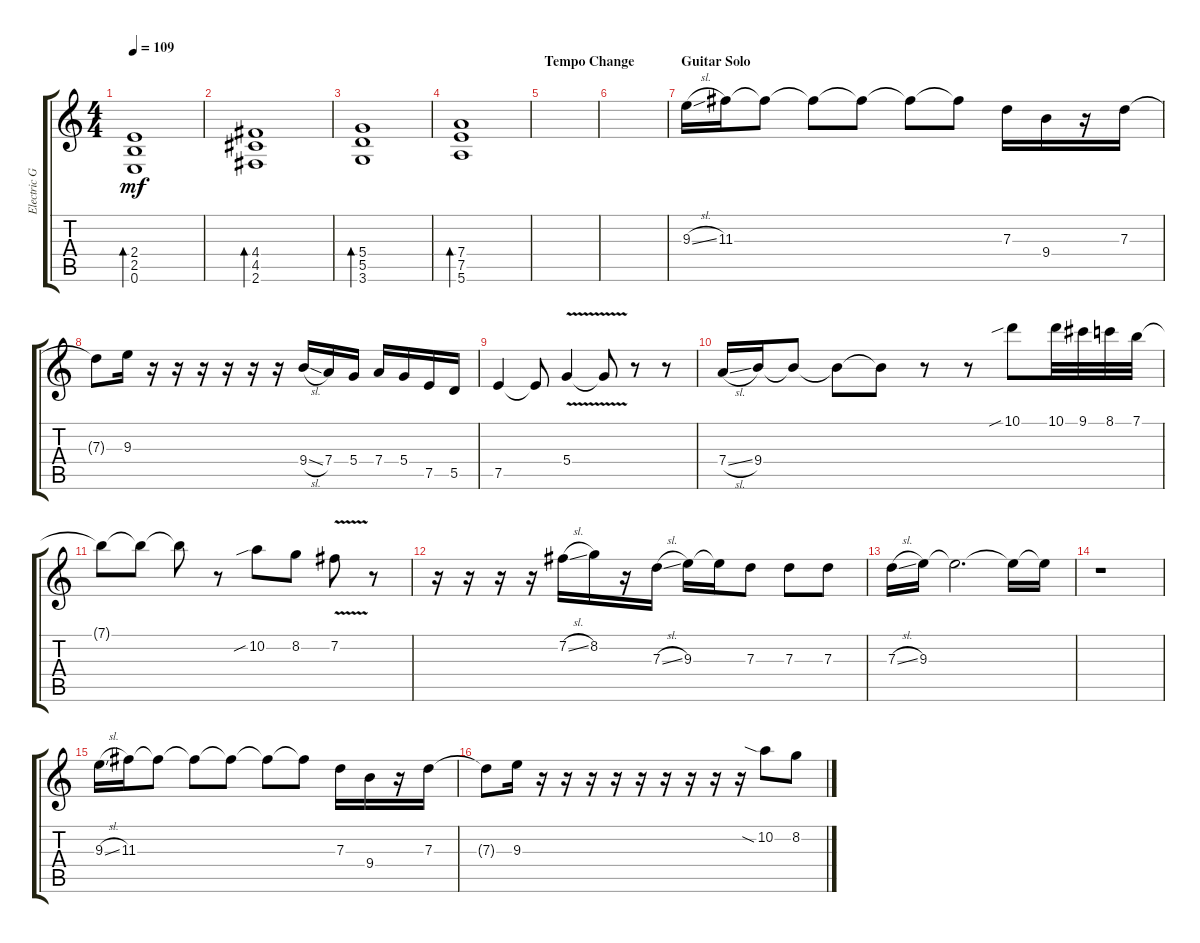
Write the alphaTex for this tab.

\track ("Electric Guitar" "Electric G") {instrument distortionguitar}
\staff {score tabs}
\tuning (E4 B3 G3 D3 A2 E2) {hide}
\ts (4 4)
\tempo 109
\clef g2
\ks c
(2.4 2.5 0.6).1{bd 30 dy mf} |
(4.4 4.5 2.6).1{bd 30} |
(5.4 5.5 3.6).1{bd 30} |
(7.4 7.5 5.6).1{bd 30} |
\section ("" "Tempo Change")
|
|
\section ("" "Guitar Solo")
9.3{sl}.16 11.3.16 11.3{t}.8 11.3{t}.8 11.3{t}.8 11.3{t}.8 11.3{t}.8 7.3.16 9.4.16 r.16 7.3.16 |
7.3{t}.8 9.3.16 r.16 r.16 r.16 r.16 r.16 r.16 9.4{sl}.16 7.4.16 5.4.16 7.4.16 5.4.16 7.5.16 5.5.16 |
7.5.4 7.5{t}.8 5.4{v}.4 5.4{t}.8 r.8 r.8 |
7.4{sl}.16 9.4.16 9.4{t}.8 9.4{t}.8 9.4{t}.8 r.8 r.8 10.1{sib}.8 10.1.32 9.1.32 8.1.32 7.1.32 |
7.1{t}.8 7.1{t}.8 7.1{t}.8 r.8 10.2{sib}.8 8.2.8 7.2{v}.8 r.8 |
r.16 r.16 r.16 r.16 7.2{sl}.16 8.2.16 r.16 7.3{sl}.16 9.3.16 9.3{t}.16 7.3.8 7.3.8 7.3.8 |
7.3{sl}.16 9.3.16 9.3{t}.2{d} 9.3{t}.16 9.3{t}.16 |
r.1 |
9.3{sl}.16 11.3.16 11.3{t}.8 11.3{t}.8 11.3{t}.8 11.3{t}.8 11.3{t}.8 7.3.16 9.4.16 r.16 7.3.16 |
7.3{t}.8 9.3.16 r.16 r.16 r.16 r.16 r.16 r.16 r.16 r.16 r.16 10.2{sia}.8 8.2.8
